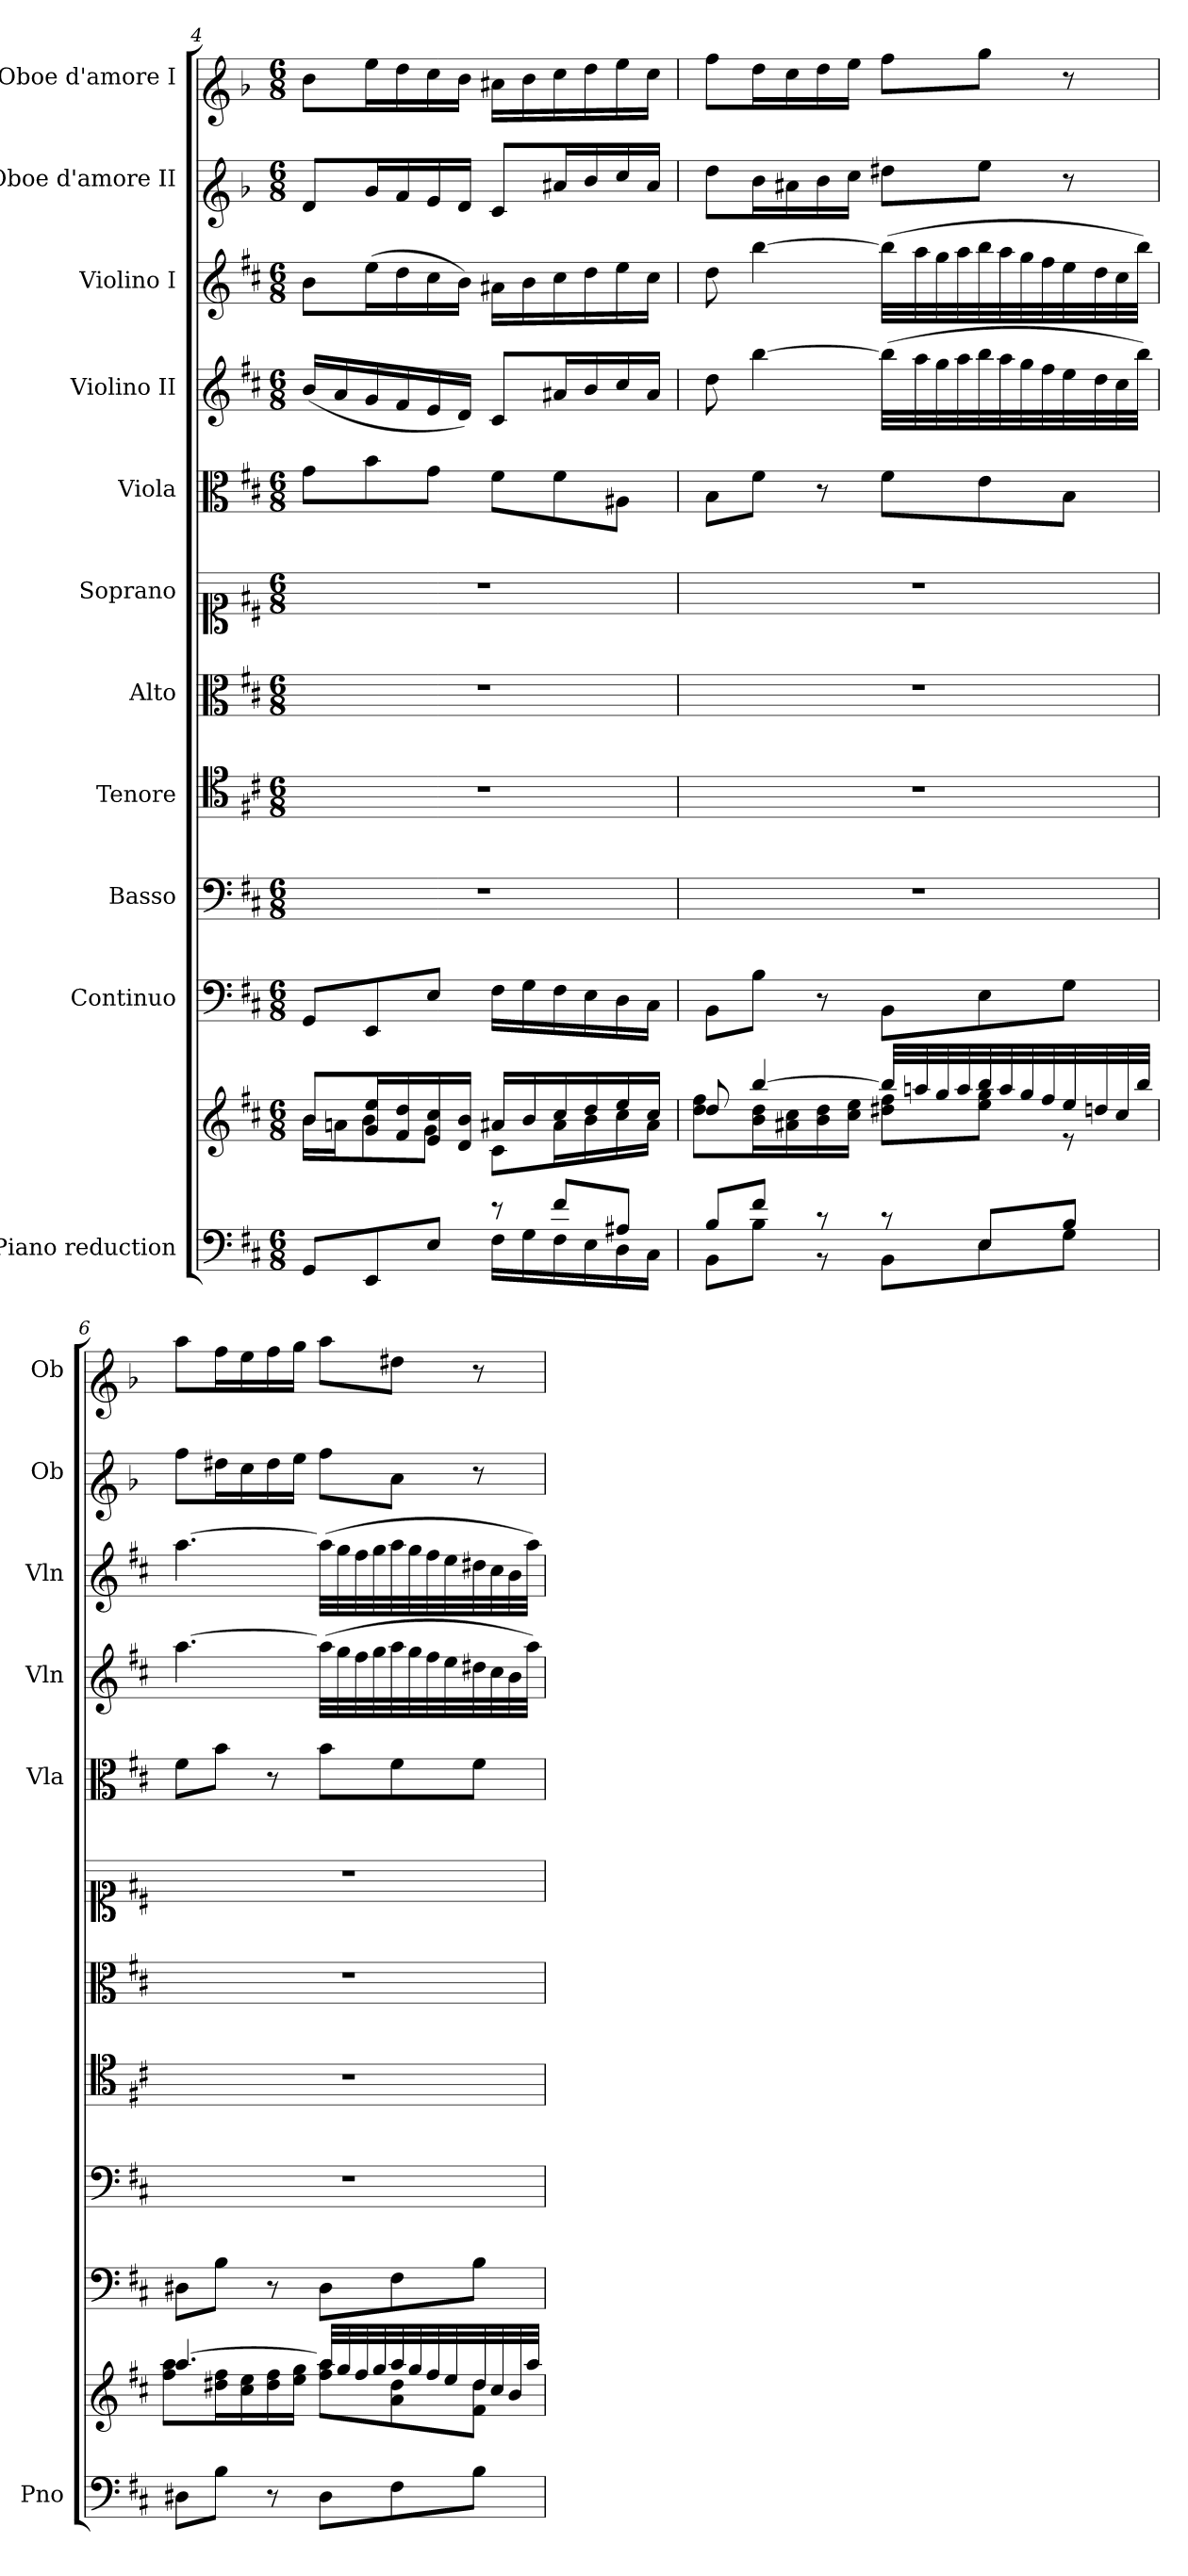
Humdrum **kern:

**kern	**kern	**kern	**kern	**kern	**kern	**kern	**kern	**kern	**kern	**kern	**kern
*part11	*part11	*part10	*part9	*part8	*part7	*part6	*part5	*part4	*part3	*part2	*part1
*staff12	*staff11	*staff10	*staff9	*staff8	*staff7	*staff6	*staff5	*staff4	*staff3	*staff2	*staff1
*I"Piano reduction	*	*I"Continuo	*I"Basso	*I"Tenore	*I"Alto	*I"Soprano	*I"Viola	*I"Violino II	*I"Violino I	*I"Oboe d'amore II	*I"Oboe d'amore I
*I'Pno	*	*	*	*	*	*	*I'Vla	*I'Vln	*I'Vln	*I'Ob	*I'Ob
!!LO:PB:g=z
*clefF4	*clefG2	*clefF4	*clefF4	*clefC4	*clefC3	*clefC1	*clefC3	*clefG2	*clefG2	*clefG1	*clefG1
*	*	*	*	*	*	*	*	*	*	*ITrd2c3	*ITrd2c3
*k[f#c#]	*k[f#c#]	*k[f#c#]	*k[f#c#]	*k[f#c#]	*k[f#c#]	*k[f#c#]	*k[f#c#]	*k[f#c#]	*k[f#c#]	*k[f#c#]	*k[f#c#]
*M6/8	*M6/8	*M6/8	*M6/8	*M6/8	*M6/8	*M6/8	*M6/8	*M6/8	*M6/8	*M6/8	*M6/8
=4	=4	=4	=4	=4	=4	=4	=4	=4	=4	=4	=4
*^	*^	*	*	*	*	*	*	*	*	*	*
8GG/L	4.ryy	8b/L	16b\LL	8GG/L	2.r	2.r	2.r	2.r	8g\L	(16b/LL	8b\L	8d/L	8b\L
.	.	.	16an\J	.	.	.	.	.	.	16a/	.	.	.
8EE/	.	16g/ 16ee/L	8b\	8EE/	.	.	.	.	8b\	16g/	(16ee\L	16g/L	16ee\L
.	.	16f#/ 16dd/	.	.	.	.	.	.	.	16f#/	16dd\	16f#/	16dd\
8E/J	.	16e/ 16cc#/	8g\J	8E/J	.	.	.	.	8g\J	16e/	16cc#\	16e/	16cc#\
.	.	16d/ 16b/JJ	.	.	.	.	.	.	.	16d/JJ)	16b\JJ)	16d/JJ	16b\JJ
8r	16F#\LL	16a#X/LL	8c#\L	16F#\LL	.	.	.	.	8f#\L	8c#/L	16a#X\LL	8c#/L	16a#X\LL
.	16G\	16b/	.	16G\	.	.	.	.	.	.	16b\	.	16b\
8f#/L	16F#\	16cc#/	16a#\L	16F#\	.	.	.	.	8f#\	16a#X/L	16cc#\	16a#X/L	16cc#\
.	16E\	16dd/	16b\	16E\	.	.	.	.	.	16b/	16dd\	16b/	16dd\
8A#X/J	16D\	16ee/	16cc#\	16D\	.	.	.	.	8A#X\J	16cc#/	16ee\	16cc#/	16ee\
.	16C#\JJ	16cc#/JJ	16a#\JJ	16C#\JJ	.	.	.	.	.	16a#/JJ	16cc#\JJ	16a#/JJ	16cc#\JJ
=5	=5	=5	=5	=5	=5	=5	=5	=5	=5	=5	=5	=5	=5
8B/L	8BB\L	8dd/	8dd\ 8ff#\L	8BB\L	2.r	2.r	2.r	2.r	8B\L	8dd\	8dd\	8dd\L	8ff#\L
8f#/J	8B\J	[4bb/	16b\ 16dd\L	8B\J	.	.	.	.	8f#\J	[4bb\	[4bb\	16b\L	16dd\L
.	.	.	16a#X\ 16cc#\	.	.	.	.	.	.	.	.	16a#X\	16cc#\
8r	8r	.	16b\ 16dd\	8r	.	.	.	.	8r	.	.	16b\	16dd\
.	.	.	16cc#\ 16ee\JJ	.	.	.	.	.	.	.	.	16cc#\JJ	16ee\JJ
8r	8BB\L	32bb/LLL]	8dd#X\ 8ff#\L	8BB\L	.	.	.	.	8f#\L	(32bb\LLL]	(32bb\LLL]	8dd#X\L	8ff#\L
.	.	32aan/	.	.	.	.	.	.	.	32aa\	32aa\	.	.
.	.	32gg/	.	.	.	.	.	.	.	32gg\	32gg\	.	.
.	.	32aa/	.	.	.	.	.	.	.	32aa\	32aa\	.	.
8E/L	8E\	32bb/	8ee\ 8gg\J	8E\	.	.	.	.	8e\	32bb\	32bb\	8ee\J	8gg\J
.	.	32aa/	.	.	.	.	.	.	.	32aa\	32aa\	.	.
.	.	32gg/	.	.	.	.	.	.	.	32gg\	32gg\	.	.
.	.	32ff#/	.	.	.	.	.	.	.	32ff#\	32ff#\	.	.
8B/J	8G\J	32ee/	8r	8G\J	.	.	.	.	8B\J	32ee\	32ee\	8r	8r
.	.	32ddn/	.	.	.	.	.	.	.	32dd\	32dd\	.	.
.	.	32cc#/	.	.	.	.	.	.	.	32cc#\	32cc#\	.	.
.	.	32bb/JJJ	.	.	.	.	.	.	.	32bb\JJJ)	32bb\JJJ)	.	.
*v	*v	*	*	*	*	*	*	*	*	*	*	*	*
=6	=6	=6	=6	=6	=6	=6	=6	=6	=6	=6	=6	=6
8D#X\L	[4.aa/	8ff#\ 8aa\L	8D#X\L	2.r	2.r	2.r	2.r	8f#\L	[4.aa\	[4.aa\	8ff#\L	8aa\L
8B\J	.	16dd#X\ 16ff#\L	8B\J	.	.	.	.	8b\J	.	.	16dd#X\L	16ff#\L
.	.	16cc#\ 16ee\	.	.	.	.	.	.	.	.	16cc#\	16ee\
8r	.	16dd#\ 16ff#\	8r	.	.	.	.	8r	.	.	16dd#\	16ff#\
.	.	16ee\ 16gg\JJ	.	.	.	.	.	.	.	.	16ee\JJ	16gg\JJ
8D#\L	32aa/LLL]	8ff#\ 8aa\L	8D#\L	.	.	.	.	8b\L	(32aa\LLL]	(32aa\LLL]	8ff#\L	8aa\L
.	32gg/	.	.	.	.	.	.	.	32gg\	32gg\	.	.
.	32ff#/	.	.	.	.	.	.	.	32ff#\	32ff#\	.	.
.	32gg/	.	.	.	.	.	.	.	32gg\	32gg\	.	.
8F#\	32aa/	8a\ 8dd#\	8F#\	.	.	.	.	8f#\	32aa\	32aa\	8a\J	8dd#X\J
.	32gg/	.	.	.	.	.	.	.	32gg\	32gg\	.	.
.	32ff#/	.	.	.	.	.	.	.	32ff#\	32ff#\	.	.
.	32ee/	.	.	.	.	.	.	.	32ee\	32ee\	.	.
8B\J	32dd#/	8f#\ 8dd#\J	8B\J	.	.	.	.	8f#\J	32dd#X\	32dd#X\	8r	8r
.	32cc#/	.	.	.	.	.	.	.	32cc#\	32cc#\	.	.
.	32b/	.	.	.	.	.	.	.	32b\	32b\	.	.
.	32aa/JJJ	.	.	.	.	.	.	.	32aa\JJJ)	32aa\JJJ)	.	.
*	*v	*v	*	*	*	*	*	*	*	*	*	*
=	=	=	=	=	=	=	=	=	=	=	=
*-	*-	*-	*-	*-	*-	*-	*-	*-	*-	*-	*-
